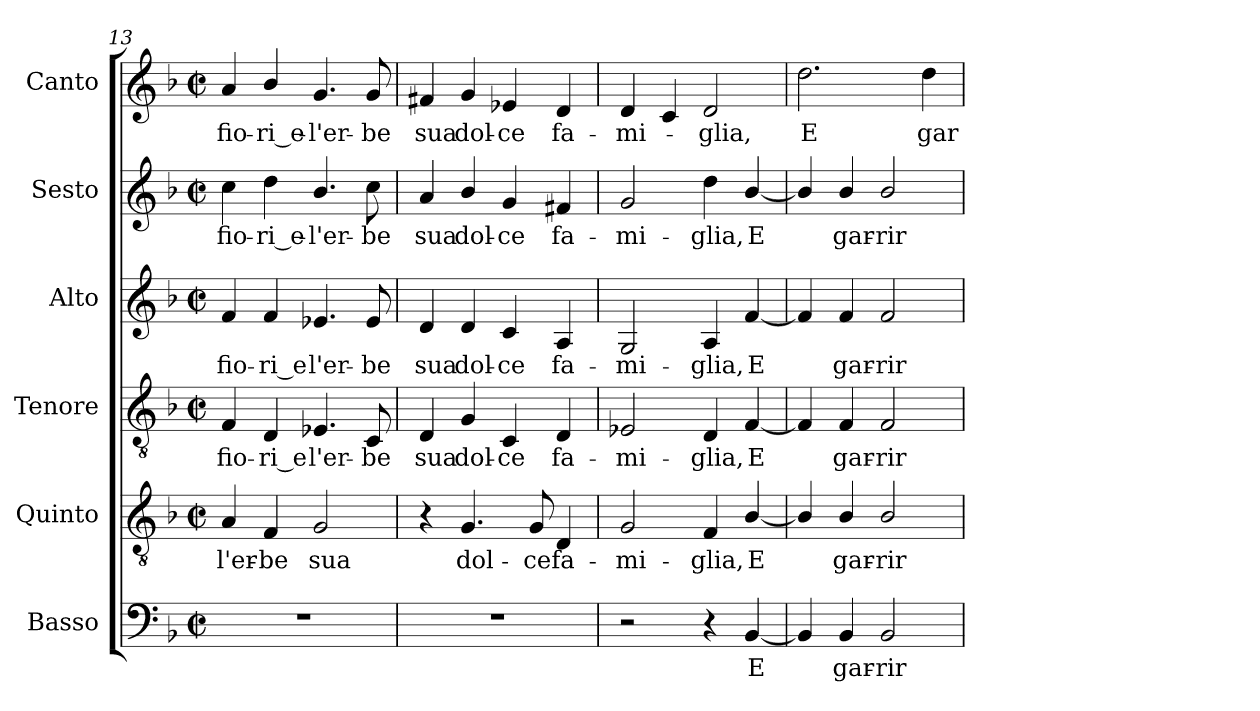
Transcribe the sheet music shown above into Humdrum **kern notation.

**kern	**text	**kern	**text	**kern	**text	**kern	**text	**kern	**text	**kern	**text
*part6	*part6	*part5	*part5	*part4	*part4	*part3	*part3	*part2	*part2	*part1	*part1
*staff6	*staff6	*staff5	*staff5	*staff4	*staff4	*staff3	*staff3	*staff2	*staff2	*staff1	*staff1
*I"Basso	*	*I"Quinto	*	*I"Tenore	*	*I"Alto	*	*I"Sesto	*	*I"Canto	*
*I'B.	*	*I'T.	*	*I'T.	*	*I'A.	*	*I'S.	*	*	*
*clefF4	*	*clefGv2	*	*clefGv2	*	*clefG2	*	*clefG2	*	*clefG2	*
*	*	*ITrd7c12	*	*ITrd7c12	*	*	*	*	*	*	*
*k[b-]	*	*k[b-]	*	*k[b-]	*	*k[b-]	*	*k[b-]	*	*k[b-]	*
*F:	*	*F:	*	*F:	*	*F:	*	*F:	*	*F:	*
*M2/2	*	*M2/2	*	*M2/2	*	*M2/2	*	*M2/2	*	*M2/2	*
*met(c|)	*	*met(c|)	*	*met(c|)	*	*met(c|)	*	*met(c|)	*	*met(c|)	*
=13	=13	=13	=13	=13	=13	=13	=13	=13	=13	=13	=13
!	!	!	!LO:LY:b:color=#000000	!	!	!	!	!	!	!	!
!	!	!	!	!	!LO:LY:b:color=#000000	!	!	!	!	!	!
!	!	!	!	!	!	!	!LO:LY:b:color=#000000	!	!	!	!
!	!	!	!	!	!	!	!	!	!LO:LY:b:color=#000000	!	!
!	!	!	!	!	!	!	!	!	!	!	!LO:LY:b:color=#000000
1r	.	4AAi/	-l'er-	4FFi/	fio-	4fi/	fio-	4cci\	fio-	4ai/	fio-
!	!	!	!LO:LY:b:color=#000000	!	!	!	!	!	!	!	!
!	!	!	!	!	!LO:LY:b:color=#000000	!	!	!	!	!	!
!	!	!	!	!	!	!	!LO:LY:b:color=#000000	!	!	!	!
!	!	!	!	!	!	!	!	!	!LO:LY:b:color=#000000	!	!
!	!	!	!	!	!	!	!	!	!	!	!LO:LY:b:color=#000000
.	.	4FFi/	-be	4DDi/	-ri_e	4fi/	-ri_e	4ddi\	-ri_e-	4b-i/	-ri_e-
!	!	!	!LO:LY:b:color=#000000	!	!	!	!	!	!	!	!
!	!	!	!	!	!LO:LY:b:color=#000000	!	!	!	!	!	!
!	!	!	!	!	!	!	!LO:LY:b:color=#000000	!	!	!	!
!	!	!	!	!	!	!	!	!	!LO:LY:b:color=#000000	!	!
!	!	!	!	!	!	!	!	!	!	!	!LO:LY:b:color=#000000
.	.	2GGi/	sua	4.EE-Xi/	l'er-	4.e-Xi/	l'er-	4.b-i/	-l'er-	4.gi/	-l'er-
!	!	!	!	!	!LO:LY:b:color=#000000	!	!	!	!	!	!
!	!	!	!	!	!	!	!LO:LY:b:color=#000000	!	!	!	!
!	!	!	!	!	!	!	!	!	!LO:LY:b:color=#000000	!	!
!	!	!	!	!	!	!	!	!	!	!	!LO:LY:b:color=#000000
.	.	.	.	8CCi/	-be	8e-i/	-be	8cci\	-be	8gi/	-be
=14	=14	=14	=14	=14	=14	=14	=14	=14	=14	=14	=14
!	!	!	!	!	!LO:LY:b:color=#000000	!	!	!	!	!	!
!	!	!	!	!	!	!	!LO:LY:b:color=#000000	!	!	!	!
!	!	!	!	!	!	!	!	!	!LO:LY:b:color=#000000	!	!
!	!	!	!	!	!	!	!	!	!	!	!LO:LY:b:color=#000000
1r	.	4r	.	4DDi/	sua	4di/	sua	4ai/	sua	4f#Xi/	sua
!	!	!	!LO:LY:b:color=#000000	!	!	!	!	!	!	!	!
!	!	!	!	!	!LO:LY:b:color=#000000	!	!	!	!	!	!
!	!	!	!	!	!	!	!LO:LY:b:color=#000000	!	!	!	!
!	!	!	!	!	!	!	!	!	!LO:LY:b:color=#000000	!	!
!	!	!	!	!	!	!	!	!	!	!	!LO:LY:b:color=#000000
.	.	4.GGi/	dol-	4GGi/	dol-	4di/	dol-	4b-i/	dol-	4gi/	dol-
!	!	!	!	!	!LO:LY:b:color=#000000	!	!	!	!	!	!
!	!	!	!	!	!	!	!LO:LY:b:color=#000000	!	!	!	!
!	!	!	!	!	!	!	!	!	!LO:LY:b:color=#000000	!	!
!	!	!	!	!	!	!	!	!	!	!	!LO:LY:b:color=#000000
.	.	.	.	4CCi/	-ce	4ci/	-ce	4gi/	-ce	4e-Xi/	-ce
!	!	!	!LO:LY:b:color=#000000	!	!	!	!	!	!	!	!
.	.	8GGi/	-ce	.	.	.	.	.	.	.	.
!	!	!	!LO:LY:b:color=#000000	!	!	!	!	!	!	!	!
!	!	!	!	!	!LO:LY:b:color=#000000	!	!	!	!	!	!
!	!	!	!	!	!	!	!LO:LY:b:color=#000000	!	!	!	!
!	!	!	!	!	!	!	!	!	!LO:LY:b:color=#000000	!	!
!	!	!	!	!	!	!	!	!	!	!	!LO:LY:b:color=#000000
.	.	4DDi/	fa-	4DDi/	fa-	4Ai/	fa-	4f#Xi/	fa-	4di/	fa-
!!LO:PB:g=z
=15	=15	=15	=15	=15	=15	=15	=15	=15	=15	=15	=15
!	!	!	!LO:LY:b:color=#000000	!	!	!	!	!	!	!	!
!	!	!	!	!	!LO:LY:b:color=#000000	!	!	!	!	!	!
!	!	!	!	!	!	!	!LO:LY:b:color=#000000	!	!	!	!
!	!	!	!	!	!	!	!	!	!LO:LY:b:color=#000000	!	!
!	!	!	!	!	!	!	!	!	!	!	!LO:LY:b:color=#000000
2r	.	2GGi/	-mi-	2EE-Xi/	-mi-	2Gi/	-mi-	2gi/	-mi-	4di/	-mi-
.	.	.	.	.	.	.	.	.	.	4ci/	.
!	!	!	!LO:LY:b:color=#000000	!	!	!	!	!	!	!	!
!	!	!	!	!	!LO:LY:b:color=#000000	!	!	!	!	!	!
!	!	!	!	!	!	!	!LO:LY:b:color=#000000	!	!	!	!
!	!	!	!	!	!	!	!	!	!LO:LY:b:color=#000000	!	!
!	!	!	!	!	!	!	!	!	!	!	!LO:LY:b:color=#000000
4r	.	4FFi/	-glia,	4DDi/	-glia,	4Ai/	-glia,	4ddi\	-glia,	2di/	-glia,
!	!LO:LY:b:color=#000000	!	!	!	!	!	!	!	!	!	!
!	!	!	!LO:LY:b:color=#000000	!	!	!	!	!	!	!	!
!	!	!	!	!	!LO:LY:b:color=#000000	!	!	!	!	!	!
!	!	!	!	!	!	!	!LO:LY:b:color=#000000	!	!	!	!
!	!	!	!	!	!	!	!	!	!LO:LY:b:color=#000000	!	!
[4BB-i/	E	[4BB-i/	E	[4FFi/	E	[4fi/	E	[4b-i/	E	.	.
=16	=16	=16	=16	=16	=16	=16	=16	=16	=16	=16	=16
!	!	!	!	!	!	!	!	!	!	!	!LO:LY:b:color=#000000
4BB-i/]	.	4BB-i/]	.	4FFi/]	.	4fi/]	.	4b-i/]	.	2.ddi\	E
!	!LO:LY:b:color=#000000	!	!	!	!	!	!	!	!	!	!
!	!	!	!LO:LY:b:color=#000000	!	!	!	!	!	!	!	!
!	!	!	!	!	!LO:LY:b:color=#000000	!	!	!	!	!	!
!	!	!	!	!	!	!	!LO:LY:b:color=#000000	!	!	!	!
!	!	!	!	!	!	!	!	!	!LO:LY:b:color=#000000	!	!
4BB-i/	gar-	4BB-i/	gar-	4FFi/	gar-	4fi/	gar-	4b-i/	gar-	.	.
!	!LO:LY:b:color=#000000	!	!	!	!	!	!	!	!	!	!
!	!	!	!LO:LY:b:color=#000000	!	!	!	!	!	!	!	!
!	!	!	!	!	!LO:LY:b:color=#000000	!	!	!	!	!	!
!	!	!	!	!	!	!	!LO:LY:b:color=#000000	!	!	!	!
!	!	!	!	!	!	!	!	!	!LO:LY:b:color=#000000	!	!
2BB-i/	-rir	2BB-i/	-rir	2FFi/	-rir	2fi/	-rir	2b-i/	-rir	.	.
!	!	!	!	!	!	!	!	!	!	!	!LO:LY:b:color=#000000
.	.	.	.	.	.	.	.	.	.	4ddi\	gar-
=	=	=	=	=	=	=	=	=	=	=	=
*-	*-	*-	*-	*-	*-	*-	*-	*-	*-	*-	*-
